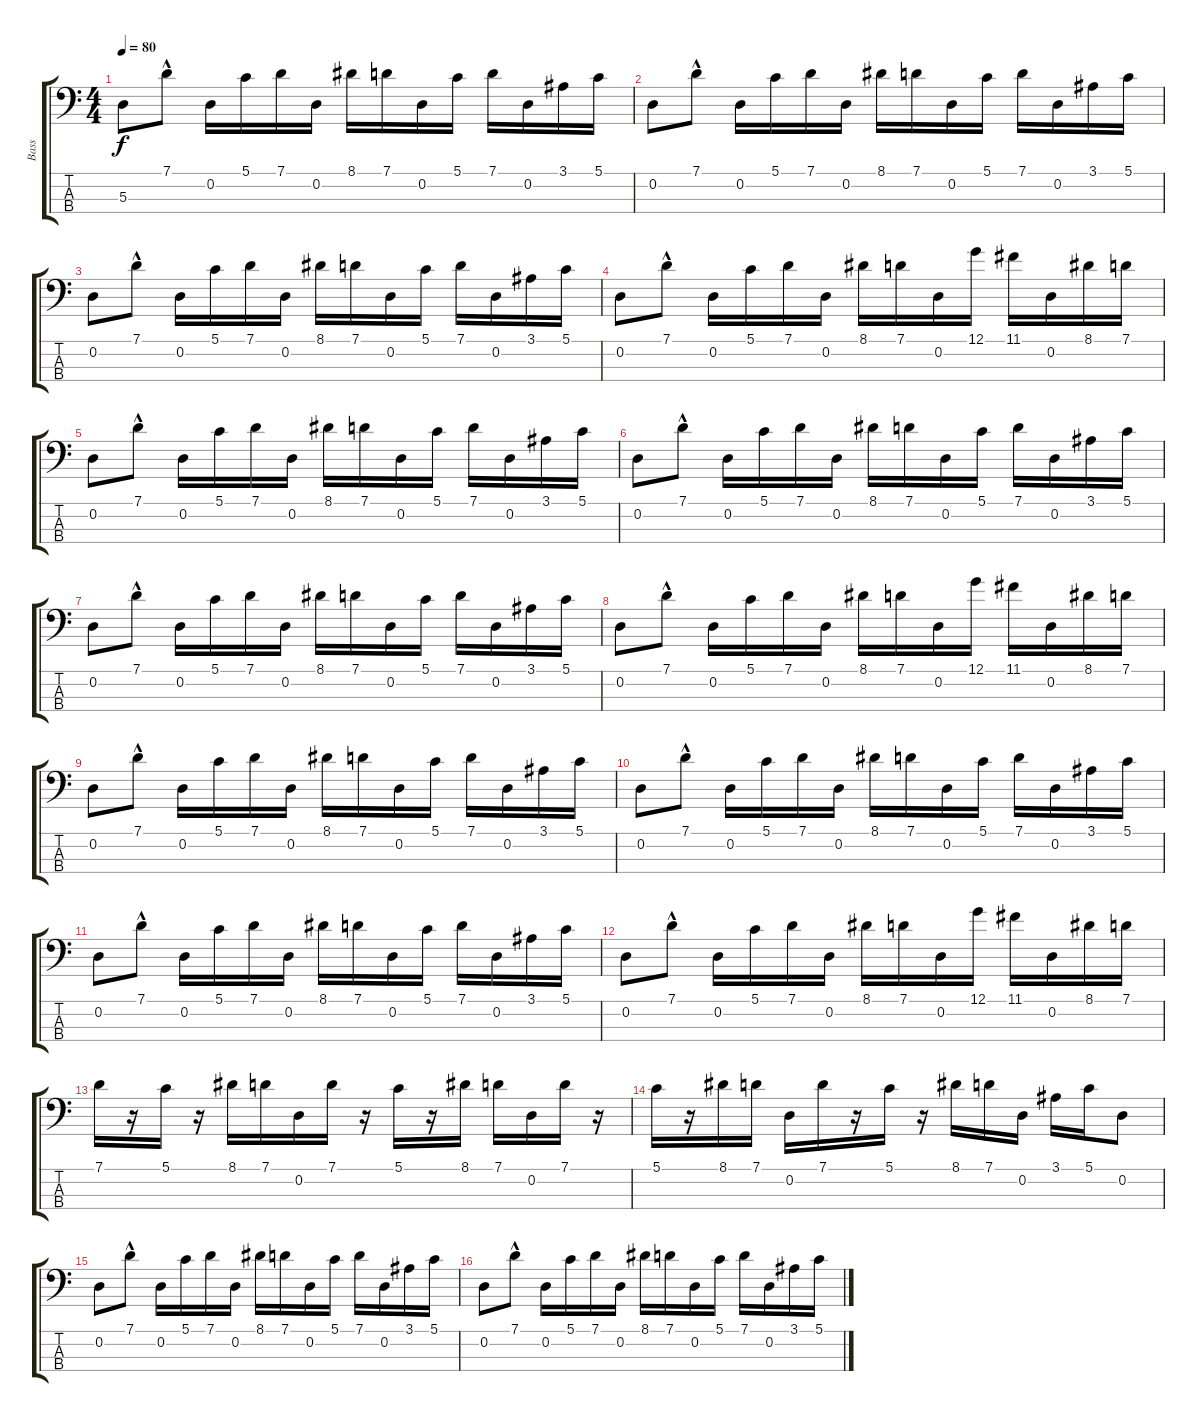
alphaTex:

\track ("Bass" "Bass") {instrument electricbasspick}
\staff {score tabs}
\tuning (G2 D2 A1 E1) {hide}
\ts (4 4)
\tempo 80
\clef f4
\ks c
5.3.8{dy f instrument electricbasspick} 7.1{hac}.8 0.2.16 5.1.16 7.1.16 0.2.16 8.1.16 7.1.16 0.2.16 5.1.16 7.1.16 0.2.16 3.1.16 5.1.16 |
0.2.8 7.1{hac}.8 0.2.16 5.1.16 7.1.16 0.2.16 8.1.16 7.1.16 0.2.16 5.1.16 7.1.16 0.2.16 3.1.16 5.1.16 |
0.2.8 7.1{hac}.8 0.2.16 5.1.16 7.1.16 0.2.16 8.1.16 7.1.16 0.2.16 5.1.16 7.1.16 0.2.16 3.1.16 5.1.16 |
0.2.8 7.1{hac}.8 0.2.16 5.1.16 7.1.16 0.2.16 8.1.16 7.1.16 0.2.16 12.1.16 11.1.16 0.2.16 8.1.16 7.1.16 |
0.2.8 7.1{hac}.8 0.2.16 5.1.16 7.1.16 0.2.16 8.1.16 7.1.16 0.2.16 5.1.16 7.1.16 0.2.16 3.1.16 5.1.16 |
0.2.8 7.1{hac}.8 0.2.16 5.1.16 7.1.16 0.2.16 8.1.16 7.1.16 0.2.16 5.1.16 7.1.16 0.2.16 3.1.16 5.1.16 |
0.2.8 7.1{hac}.8 0.2.16 5.1.16 7.1.16 0.2.16 8.1.16 7.1.16 0.2.16 5.1.16 7.1.16 0.2.16 3.1.16 5.1.16 |
0.2.8 7.1{hac}.8 0.2.16 5.1.16 7.1.16 0.2.16 8.1.16 7.1.16 0.2.16 12.1.16 11.1.16 0.2.16 8.1.16 7.1.16 |
0.2.8 7.1{hac}.8 0.2.16 5.1.16 7.1.16 0.2.16 8.1.16 7.1.16 0.2.16 5.1.16 7.1.16 0.2.16 3.1.16 5.1.16 |
0.2.8 7.1{hac}.8 0.2.16 5.1.16 7.1.16 0.2.16 8.1.16 7.1.16 0.2.16 5.1.16 7.1.16 0.2.16 3.1.16 5.1.16 |
0.2.8 7.1{hac}.8 0.2.16 5.1.16 7.1.16 0.2.16 8.1.16 7.1.16 0.2.16 5.1.16 7.1.16 0.2.16 3.1.16 5.1.16 |
0.2.8 7.1{hac}.8 0.2.16 5.1.16 7.1.16 0.2.16 8.1.16 7.1.16 0.2.16 12.1.16 11.1.16 0.2.16 8.1.16 7.1.16 |
7.1.16 r.16 5.1.16 r.16 8.1.16 7.1.16 0.2.16 7.1.16 r.16 5.1.16 r.16 8.1.16 7.1.16 0.2.16 7.1.16 r.16 |
5.1.16 r.16 8.1.16 7.1.16 0.2.16 7.1.16 r.16 5.1.16 r.16 8.1.16 7.1.16 0.2.16 3.1.16 5.1.16 0.2.8 |
0.2.8 7.1{hac}.8 0.2.16 5.1.16 7.1.16 0.2.16 8.1.16 7.1.16 0.2.16 5.1.16 7.1.16 0.2.16 3.1.16 5.1.16 |
0.2.8 7.1{hac}.8 0.2.16 5.1.16 7.1.16 0.2.16 8.1.16 7.1.16 0.2.16 5.1.16 7.1.16 0.2.16 3.1.16 5.1.16
